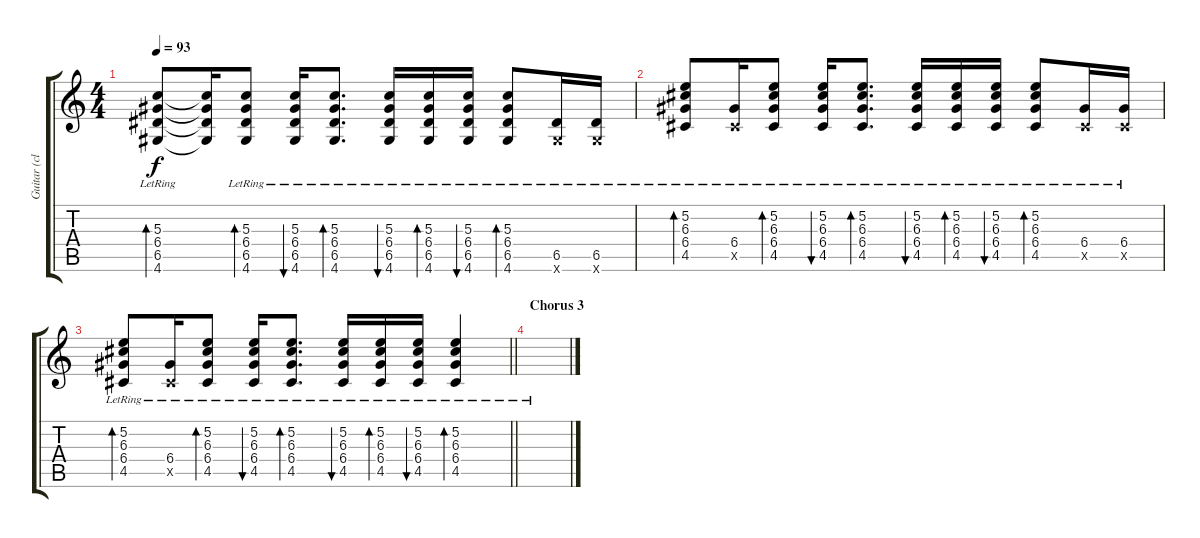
\track ("Guitar (clean, rhythm) 2" "Guitar (cl") {instrument acousticguitarsteel}
\staff {score tabs}
\tuning (E4 B3 G3 D3 A2 E2) {hide}
\ts (4 4)
\tempo 93
\clef g2
\ks c
(5.3{lr} 6.4{lr} 6.5{lr} 4.6{lr}).8{bd 60 dy f} (5.3{t} 6.4{t} 6.5{t} 4.6{t}).16 (5.3{lr} 6.4{lr} 6.5{lr} 4.6{lr}).8{bd 60} (5.3{lr} 6.4{lr} 6.5{lr} 4.6{lr}).16{bu 60} (5.3{lr} 6.4{lr} 6.5{lr} 4.6{lr}).8{d bd 60} (5.3{lr} 6.4{lr} 6.5{lr} 4.6{lr}).16{bu 60} (5.3{lr} 6.4{lr} 6.5{lr} 4.6{lr}).16{bd 60} (5.3{lr} 6.4{lr} 6.5{lr} 4.6{lr}).16{bu 60} (5.3{lr} 6.4{lr} 6.5{lr} 4.6{lr}).8{bd 60} (6.5{lr} 4.6{x}).16 (6.5{lr} 4.6{x}).16 |
(5.2{lr} 6.3{lr} 6.4{lr} 4.5{lr}).8{bd 60} (6.4{lr} 4.5{x}).16 (5.2{lr} 6.3{lr} 6.4{lr} 4.5{lr}).8{bd 60} (5.2{lr} 6.3{lr} 6.4{lr} 4.5{lr}).16{bu 60} (5.2{lr} 6.3{lr} 6.4{lr} 4.5{lr}).8{d bd 60} (5.2{lr} 6.3{lr} 6.4{lr} 4.5{lr}).16{bu 60} (5.2{lr} 6.3{lr} 6.4{lr} 4.5{lr}).16{bd 60} (5.2{lr} 6.3{lr} 6.4{lr} 4.5{lr}).16{bu 60} (5.2{lr} 6.3{lr} 6.4{lr} 4.5{lr}).8{bd 60} (6.4{lr} 4.5{x}).16 (6.4{lr} 4.5{x}).16 |
\barLineRight lightlight
(5.2{lr} 6.3{lr} 6.4{lr} 4.5{lr}).8{bd 60} (6.4{lr} 4.5{x}).16 (5.2{lr} 6.3{lr} 6.4{lr} 4.5{lr}).8{bd 60} (5.2{lr} 6.3{lr} 6.4{lr} 4.5{lr}).16{bu 60} (5.2{lr} 6.3{lr} 6.4{lr} 4.5{lr}).8{d bd 60} (5.2{lr} 6.3{lr} 6.4{lr} 4.5{lr}).16{bu 60} (5.2{lr} 6.3{lr} 6.4{lr} 4.5{lr}).16{bd 60} (5.2{lr} 6.3{lr} 6.4{lr} 4.5{lr}).16{bu 60} (5.2{lr} 6.3{lr} 6.4{lr} 4.5{lr}).4{bd 60} |
\section ("" "Chorus 3")
